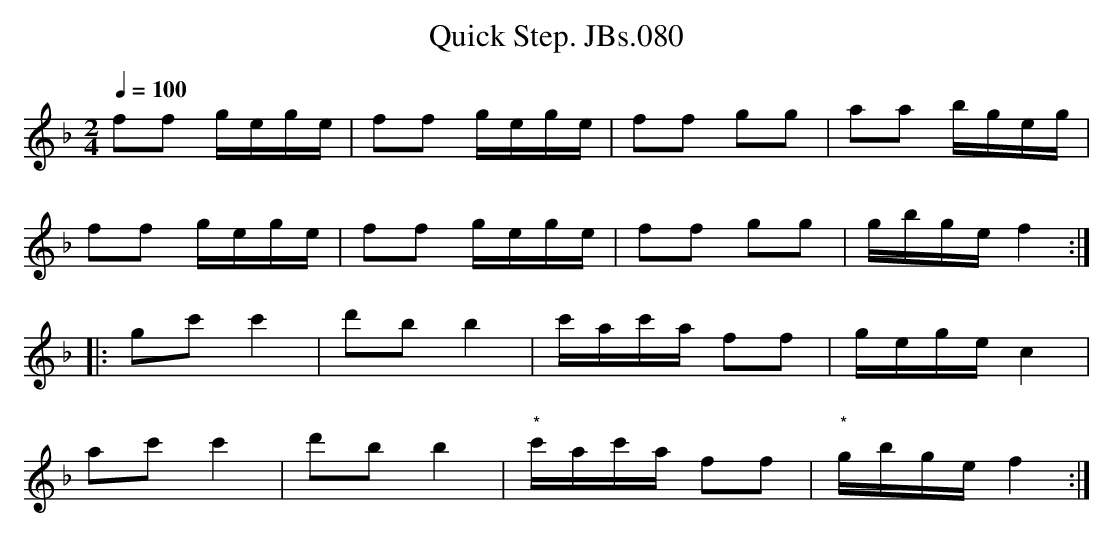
X:1
T:Quick Step. JBs.080
M:2/4
L:1/16
Q:1/4=100
K:F
f2f2 gege|f2f2 gege|f2f2 g2g2|a2a2 bgeg|
f2f2 gege|f2f2 gege|f2f2 g2g2|gbge f4:|
|:g2c'2c'4|d'2b2 b4|c'ac'a f2f2|gege c4|
a2c'2 c'4|d'2b2 b4|"*"c'ac'a f2f2|"*"gbge f4:|
